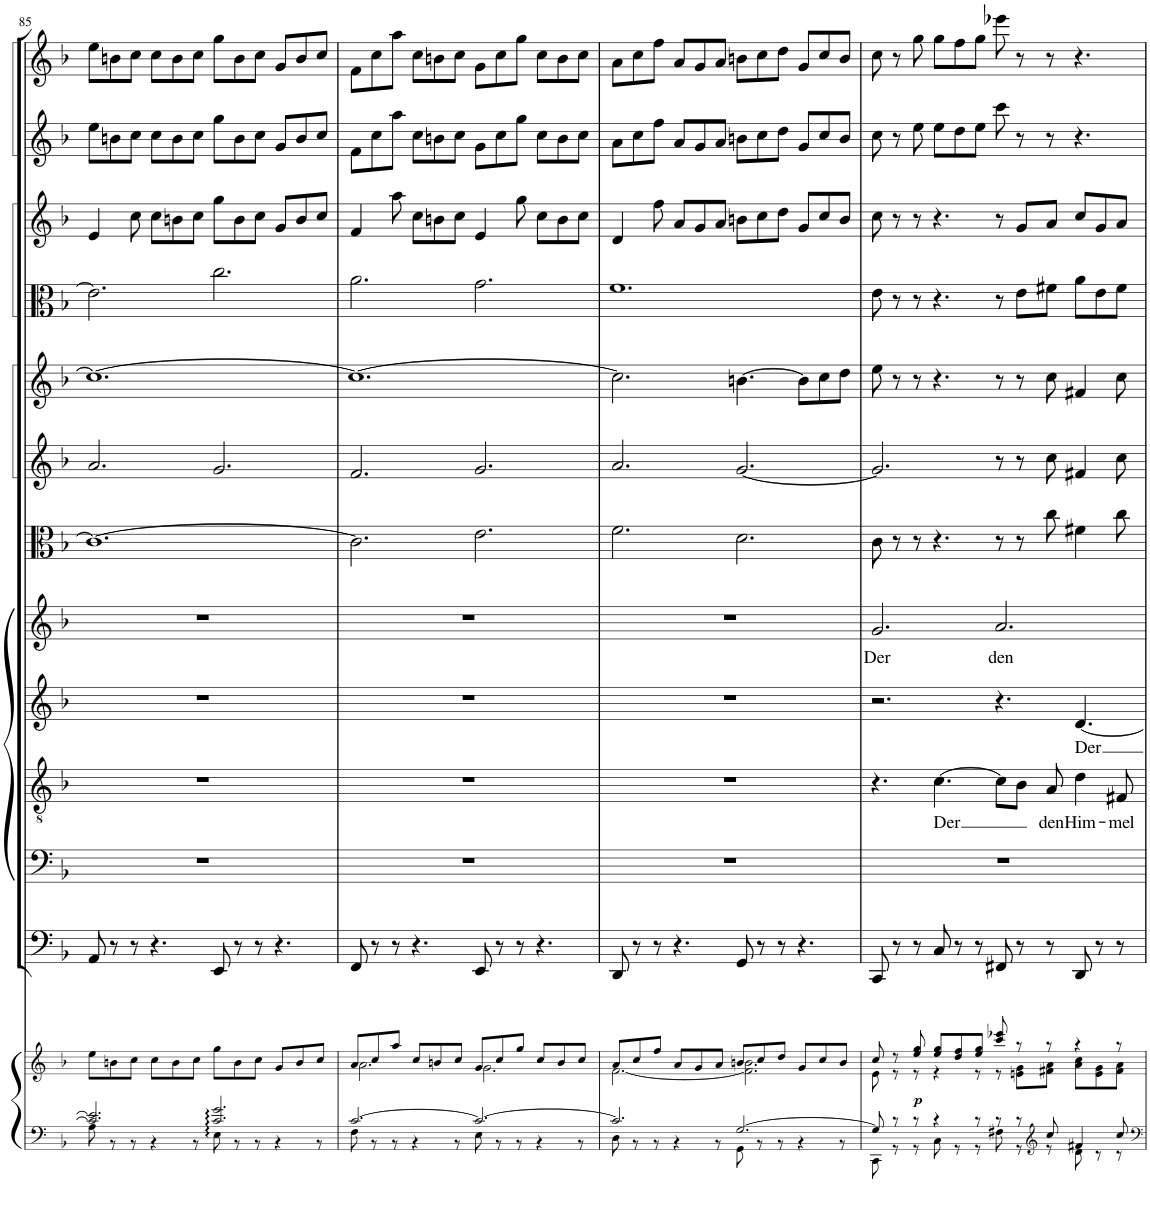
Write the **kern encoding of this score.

**kern	**kern	**dynam	**kern	**kern	**kern	**text	**kern	**text	**kern	**text	**kern	**kern	**kern	**kern	**kern	**kern	**kern
*part13	*part13	*part13	*part12	*part11	*part10	*part10	*part9	*part9	*part8	*part8	*part7	*part6	*part5	*part4	*part3	*part2	*part1
*staff14	*staff13	*staff13/14	*staff12	*staff11	*staff10	*staff10	*staff9	*staff9	*staff8	*staff8	*staff7	*staff6	*staff5	*staff4	*staff3	*staff2	*staff1
*I"Piano reduction	*	*	*I"Continuo	*I"Basso	*I"Tenore	*	*I"Alto	*	*I"Soprano	*	*I"Viola	*I"Violino II	*I"Violino I	*I"Oboe II (Oboe da caccia)	*I"Oboe I	*I"Flauto II	*I"Flauto I
*I'Pno	*	*	*	*	*	*	*	*	*	*	*I'Vla	*I'Vln	*I'Vln	*	*I'Ob	*I'Fl	*I'Fl
!!LO:PB:g=z
*clefF4	*clefG2	*	*clefF4	*clefF4	*clefGv2	*	*clefG2	*	*clefG2	*	*clefC3	*clefG2	*clefG2	*clefC3	*clefG2	*clefG2	*clefG2
*	*	*	*	*	*	*	*	*	*	*	*	*	*	*Trd12c21	*	*	*
*k[b-]	*k[b-]	*	*k[b-]	*k[b-]	*k[b-]	*	*k[b-]	*	*k[b-]	*	*k[b-]	*k[b-]	*k[b-]	*k[b-]	*k[b-]	*k[b-]	*k[b-]
*M12/8	*M12/8	*	*M12/8	*M12/8	*M12/8	*	*M12/8	*	*M12/8	*	*M12/8	*M12/8	*M12/8	*M12/8	*M12/8	*M12/8	*M12/8
=85	=85	=85	=85	=85	=85	=85	=85	=85	=85	=85	=85	=85	=85	=85	=85	=85	=85
*^	*	*	*	*	*	*	*	*	*	*	*	*	*	*	*	*	*
2.c/] 2.e/]	8A\	8ee\L	.	8AA/	1.r	1.r	.	1.r	.	1.r	.	1.c_	2.a/	1.cc_	2.e\]	4e/	8ee\L	8ee\L
.	8r	8bn\	.	8r	.	.	.	.	.	.	.	.	.	.	.	.	8bn\	8bn\
.	8r	8cc\J	.	8r	.	.	.	.	.	.	.	.	.	.	.	8cc\	8cc\J	8cc\J
.	4r	8cc\L	.	4.r	.	.	.	.	.	.	.	.	.	.	.	8cc\L	8cc\L	8cc\L
.	.	8b\	.	.	.	.	.	.	.	.	.	.	.	.	.	8bn\	8b\	8b\
.	8r	8cc\J	.	.	.	.	.	.	.	.	.	.	.	.	.	8cc\J	8cc\J	8cc\J
2.c/: 2.g/:	8E\	8gg\L	.	8EE/	.	.	.	.	.	.	.	.	2.g/	.	2.cc\	8gg\L	8gg\L	8gg\L
.	8r	8b\	.	8r	.	.	.	.	.	.	.	.	.	.	.	8b\	8b\	8b\
.	8r	8cc\J	.	8r	.	.	.	.	.	.	.	.	.	.	.	8cc\J	8cc\J	8cc\J
.	4r	8g/L	.	4.r	.	.	.	.	.	.	.	.	.	.	.	8g/L	8g/L	8g/L
.	.	8b/	.	.	.	.	.	.	.	.	.	.	.	.	.	8b/	8b/	8b/
.	8r	8cc/J	.	.	.	.	.	.	.	.	.	.	.	.	.	8cc/J	8cc/J	8cc/J
=86	=86	=86	=86	=86	=86	=86	=86	=86	=86	=86	=86	=86	=86	=86	=86	=86	=86	=86
*	*	*^	*	*	*	*	*	*	*	*	*	*	*	*	*	*	*	*
[2.c/	8F\	8a/L	2.a\	.	8FF/	1.r	1.r	.	1.r	.	1.r	.	2.c\]	2.f/	1.cc_	2.a\	4f/	8f\L	8f\L
.	8r	8cc/	.	.	8r	.	.	.	.	.	.	.	.	.	.	.	.	8cc\	8cc\
.	8r	8aa/J	.	.	8r	.	.	.	.	.	.	.	.	.	.	.	8aa\	8aa\J	8aa\J
.	4r	8cc/L	.	.	4.r	.	.	.	.	.	.	.	.	.	.	.	8cc\L	8cc\L	8cc\L
.	.	8bn/	.	.	.	.	.	.	.	.	.	.	.	.	.	.	8bn\	8bn\	8bn\
.	8r	8cc/J	.	.	.	.	.	.	.	.	.	.	.	.	.	.	8cc\J	8cc\J	8cc\J
2.c/_	8E\	8g/L	2.g\	.	8EE/	.	.	.	.	.	.	.	2.e\	2.g/	.	2.g\	4e/	8g\L	8g\L
.	8r	8cc/	.	.	8r	.	.	.	.	.	.	.	.	.	.	.	.	8cc\	8cc\
.	8r	8gg/J	.	.	8r	.	.	.	.	.	.	.	.	.	.	.	8gg\	8gg\J	8gg\J
.	4r	8cc/L	.	.	4.r	.	.	.	.	.	.	.	.	.	.	.	8cc\L	8cc\L	8cc\L
.	.	8b/	.	.	.	.	.	.	.	.	.	.	.	.	.	.	8b\	8b\	8b\
.	8r	8cc/J	.	.	.	.	.	.	.	.	.	.	.	.	.	.	8cc\J	8cc\J	8cc\J
=87	=87	=87	=87	=87	=87	=87	=87	=87	=87	=87	=87	=87	=87	=87	=87	=87	=87	=87	=87
2.c/]	8D\	8a/L	[2.f\	.	8DD/	1.r	1.r	.	1.r	.	1.r	.	2.f\	2.a/	2.cc\]	1.f	4d/	8a\L	8a\L
.	8r	8cc/	.	.	8r	.	.	.	.	.	.	.	.	.	.	.	.	8cc\	8cc\
.	8r	8ff/J	.	.	8r	.	.	.	.	.	.	.	.	.	.	.	8ff\	8ff\J	8ff\J
.	4r	8a/L	.	.	4.r	.	.	.	.	.	.	.	.	.	.	.	8a/L	8a/L	8a/L
.	.	8g/	.	.	.	.	.	.	.	.	.	.	.	.	.	.	8g/	8g/	8g/
.	8r	8a/J	.	.	.	.	.	.	.	.	.	.	.	.	.	.	8a/J	8a/J	8a/J
[2.G/	8GG\	8bn/L	2.f\] 2.b\	.	8GG/	.	.	.	.	.	.	.	2.d\	[2.g/	[4.bn\	.	8bn\L	8bn\L	8bn\L
.	8r	8cc/	.	.	8r	.	.	.	.	.	.	.	.	.	.	.	8cc\	8cc\	8cc\
.	8r	8dd/J	.	.	8r	.	.	.	.	.	.	.	.	.	.	.	8dd\J	8dd\J	8dd\J
.	4r	8g/L	.	.	4.r	.	.	.	.	.	.	.	.	.	8b\L]	.	8g/L	8g/L	8g/L
.	.	8cc/	.	.	.	.	.	.	.	.	.	.	.	.	8cc\	.	8cc/	8cc/	8cc/
.	8r	8b/J	.	.	.	.	.	.	.	.	.	.	.	.	8dd\J	.	8b/J	8b/J	8b/J
=88	=88	=88	=88	=88	=88	=88	=88	=88	=88	=88	=88	=88	=88	=88	=88	=88	=88	=88	=88
!	!	!	!	!	!	!	!	!	!	!	!	!LO:LY:b	!	!	!	!	!	!	!
8G/]	8CC\	8cc/	8e\	.	8CC/	1.r	4.r	.	2.r	.	2.g/	Der	8c\	2.g/]	8ee\	8e\	8cc\	8cc\	8cc\
8r	8r	8r	8r	.	8r	.	.	.	.	.	.	.	8r	.	8r	8r	8r	8r	8r
!	!	!	!	!LO:DY:b	!	!	!	!	!	!	!	!	!	!	!	!	!	!	!
8r	8r	8ee/ 8gg/	8r	p	8r	.	.	.	.	.	.	.	8r	.	8r	8r	8r	8ee\	8gg\
!	!	!	!	!	!	!	!	!LO:LY:b	!	!	!	!	!	!	!	!	!	!	!
4r	8C\	8ee/ 8gg/L	4r	.	8C/	.	[4.c\	Der	.	.	.	.	4.r	.	4.r	4.r	4.r	8ee\L	8gg\L
.	8r	8dd/ 8ff/	.	.	8r	.	.	.	.	.	.	.	.	.	.	.	.	8dd\	8ff\
8r	8r	8ee/ 8gg/J	8r	.	8r	.	.	.	.	.	.	.	.	.	.	.	.	8ee\J	8gg\J
!	!	!	!	!	!	!	!	!	!	!	!	!LO:LY:b	!	!	!	!	!	!	!
8r	8F#X\	8ccc/ 8eee-X/	8r	.	8FF#X/	.	8c\L]	.	4.r	.	2.a/	den	8r	8r	8r	8r	8r	8ccc\	8eee-X\
8r	8r	8r	8en\ 8g\L	.	8r	.	8B-\J	.	.	.	.	.	8r	8r	8r	8e\L	8g/L	8r	8r
*clefG2	*	*	*	*	*	*	*	*	*	*	*	*	*	*	*	*	*	*	*
!	!	!	!	!	!	!	!	!LO:LY:b	!	!	!	!	!	!	!	!	!	!	!
8cc/	8r	8r	8f#X\ 8a\J	.	8r	.	8A/	den	.	.	.	.	8cc\	8cc\	8cc\	8f#X\J	8a/J	8r	8r
!	!	!	!	!	!	!	!	!LO:LY:b	!	!LO:LY:b	!	!	!	!	!	!	!	!	!
4f#X/	8d\	4r	8a\ 8cc\L	.	8DD/	.	4d\	Him-	[4.d/	Der	.	.	4f#X\	4f#X/	4f#X/	8a\L	8cc/L	4.r	4.r
.	8r	.	8e\ 8g\	.	8r	.	.	.	.	.	.	.	.	.	.	8e\	8g/	.	.
!	!	!	!	!	!	!	!	!LO:LY:b	!	!	!	!	!	!	!	!	!	!	!
8cc/	8r	8r	8f#\ 8a\J	.	8r	.	8F#X/	-mel	.	.	.	.	8cc\	8cc\	8cc\	8f#\J	8a/J	.	.
*v	*v	*	*	*	*	*	*	*	*	*	*	*	*	*	*	*	*	*	*
*	*v	*v	*	*	*	*	*	*	*	*	*	*	*	*	*	*	*	*
=	=	=	=	=	=	=	=	=	=	=	=	=	=	=	=	=	=
*-	*-	*-	*-	*-	*-	*-	*-	*-	*-	*-	*-	*-	*-	*-	*-	*-	*-
